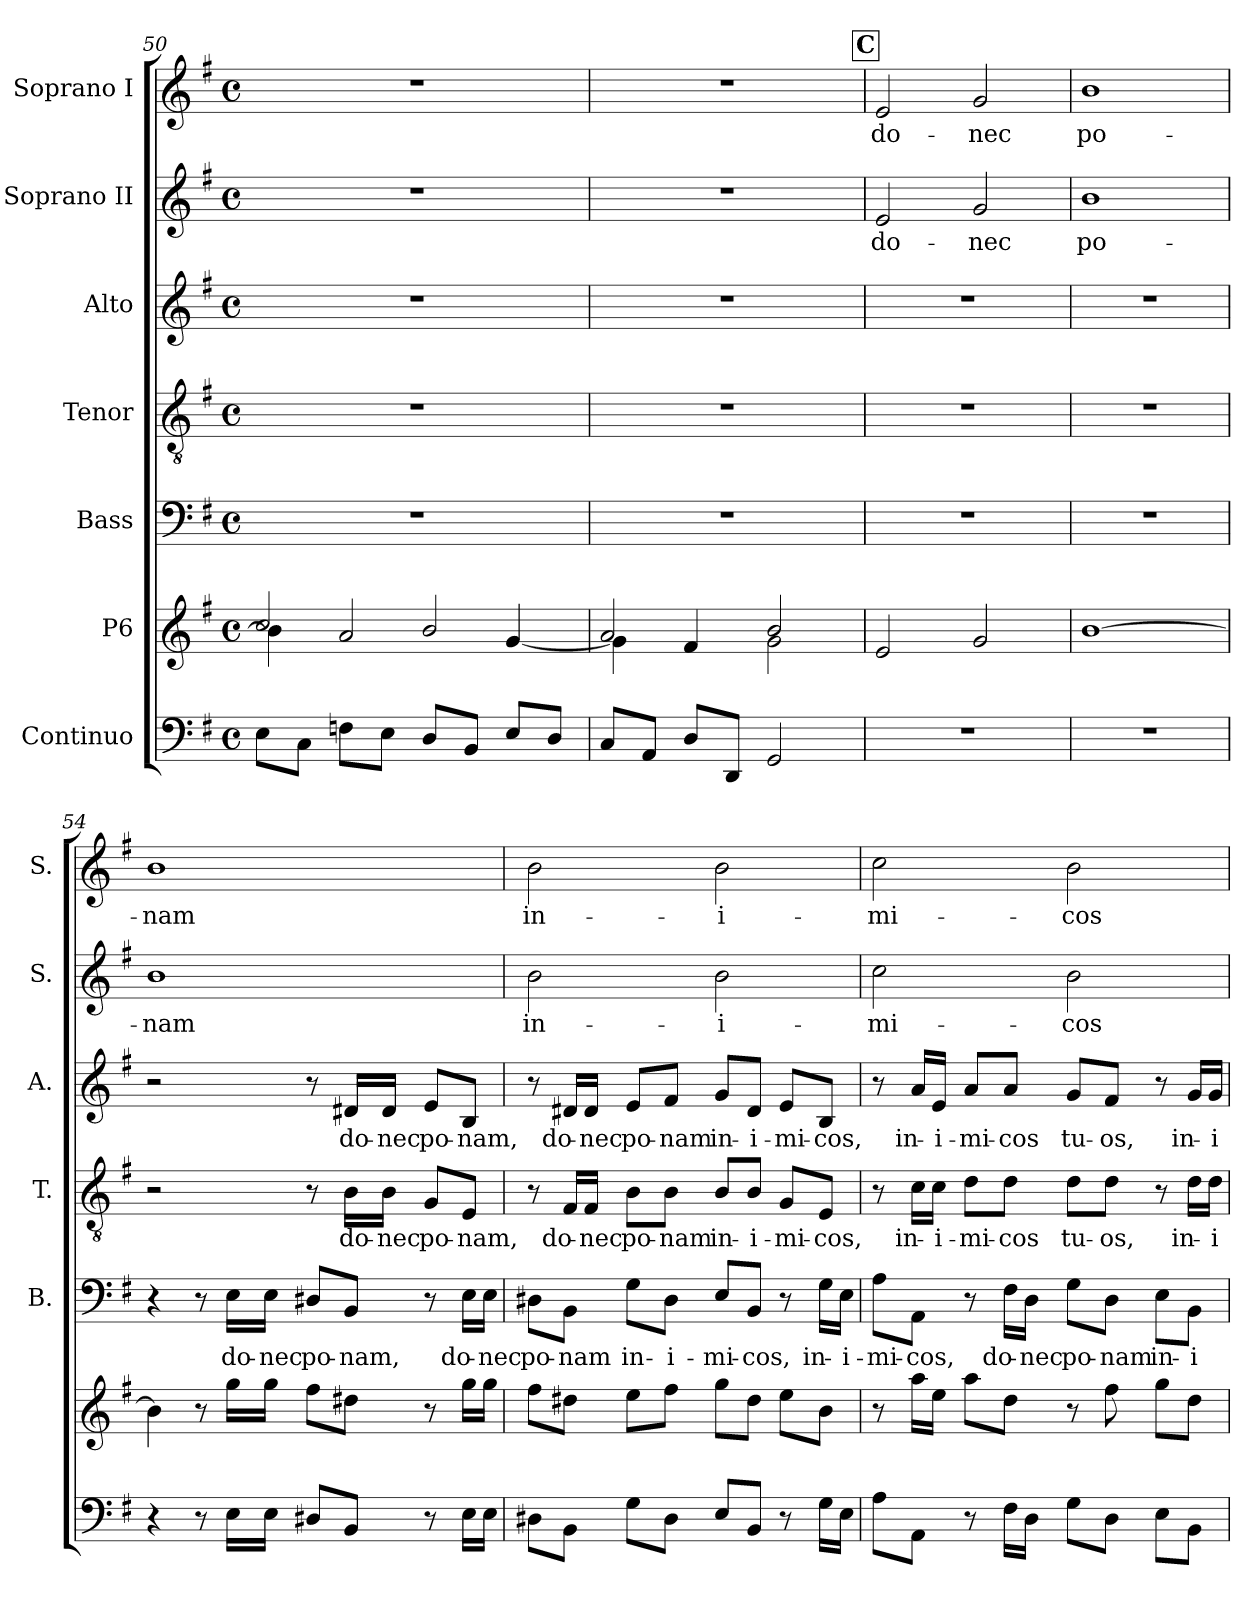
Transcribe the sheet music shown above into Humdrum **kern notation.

**kern	**kern	**kern	**text	**kern	**text	**kern	**text	**kern	**text	**kern	**text
*part7	*part6	*part5	*part5	*part4	*part4	*part3	*part3	*part2	*part2	*part1	*part1
*staff7	*staff6	*staff5	*staff5	*staff4	*staff4	*staff3	*staff3	*staff2	*staff2	*staff1	*staff1
*I"Continuo	*I"P6	*I"Bass	*	*I"Tenor	*	*I"Alto	*	*I"Soprano II	*	*I"Soprano I	*
*	*	*I'B.	*	*I'T.	*	*I'A.	*	*I'S.	*	*I'S.	*
*clefF4	*clefG2	*clefF4	*	*clefGv2	*	*clefG2	*	*clefG2	*	*clefG2	*
*	*	*	*	*ITrd7c12	*	*	*	*	*	*	*
*k[f#]	*k[f#]	*k[f#]	*	*k[f#]	*	*k[f#]	*	*k[f#]	*	*k[f#]	*
*G:	*G:	*G:	*	*G:	*	*G:	*	*G:	*	*G:	*
*M4/4	*M4/4	*M4/4	*	*M4/4	*	*M4/4	*	*M4/4	*	*M4/4	*
*met(c)	*met(c)	*met(c)	*	*met(c)	*	*met(c)	*	*met(c)	*	*met(c)	*
=50	=50	=50	=50	=50	=50	=50	=50	=50	=50	=50	=50
*	*^	*	*	*	*	*	*	*	*	*	*
8Ei\L	2cci/	4bi\]	1r	.	1r	.	1r	.	1r	.	1r	.
8Ci\J	.	.	.	.	.	.	.	.	.	.	.	.
8Fni\L	.	2ai/	.	.	.	.	.	.	.	.	.	.
8Ei\J	.	.	.	.	.	.	.	.	.	.	.	.
8Di/L	2bi/	.	.	.	.	.	.	.	.	.	.	.
8BBi/J	.	.	.	.	.	.	.	.	.	.	.	.
8Ei/L	.	[<4gi/	.	.	.	.	.	.	.	.	.	.
8Di/J	.	.	.	.	.	.	.	.	.	.	.	.
=51	=51	=51	=51	=51	=51	=51	=51	=51	=51	=51	=51	=51
8Ci/L	2ai/	4gi\]	1r	.	1r	.	1r	.	1r	.	1r	.
8AAi/J	.	.	.	.	.	.	.	.	.	.	.	.
8Di/L	.	4f#i/	.	.	.	.	.	.	.	.	.	.
8DDi/J	.	.	.	.	.	.	.	.	.	.	.	.
2GGi/	2bi/	2gi\	.	.	.	.	.	.	.	.	.	.
*	*v	*v	*	*	*	*	*	*	*	*	*	*
!!LO:REH:place=s1:B:color=#000000:enc=box:fs=13.7126:t=C
=52	=52	=52	=52	=52	=52	=52	=52	=52	=52	=52	=52
*	*^	*	*	*	*	*	*	*	*	*	*
!	!	!	!	!	!	!	!	!	!	!LO:LY:b:color=#000000	!	!
*	*v	*v	*	*	*	*	*	*	*	*	*	*
*	*^	*	*	*	*	*	*	*	*	*	*
!	!	!	!	!	!	!	!	!	!	!	!	!LO:LY:b:color=#000000
*	*v	*v	*	*	*	*	*	*	*	*	*	*
1r	2ei/	1r	.	1r	.	1r	.	2ei/	do-	2ei/	do-
!	!	!	!	!	!	!	!	!	!LO:LY:b:color=#000000	!	!
!	!	!	!	!	!	!	!	!	!	!	!LO:LY:b:color=#000000
.	2gi/	.	.	.	.	.	.	2gi/	-nec	2gi/	-nec
=53	=53	=53	=53	=53	=53	=53	=53	=53	=53	=53	=53
!	!	!	!	!	!	!	!	!	!LO:LY:b:color=#000000	!	!
!	!	!	!	!	!	!	!	!	!	!	!LO:LY:b:color=#000000
1r	[>1bi	1r	.	1r	.	1r	.	1bi	po-	1bi	po-
=54	=54	=54	=54	=54	=54	=54	=54	=54	=54	=54	=54
!	!	!	!	!	!	!	!	!	!LO:LY:b:color=#000000	!	!
!	!	!	!	!	!	!	!	!	!	!	!LO:LY:b:color=#000000
4r	4bi\]	4r	.	2r	.	2r	.	1bi	-nam	1bi	-nam
8r	8r	8r	.	.	.	.	.	.	.	.	.
!	!	!	!LO:LY:b:color=#000000	!	!	!	!	!	!	!	!
16Ei\LL	16ggi\LL	16Ei\LL	do-	.	.	.	.	.	.	.	.
!	!	!	!LO:LY:b:color=#000000	!	!	!	!	!	!	!	!
16Ei\JJ	16ggi\JJ	16Ei\JJ	-nec	.	.	.	.	.	.	.	.
!	!	!	!LO:LY:b:color=#000000	!	!	!	!	!	!	!	!
8D#Xi/L	8ff#i\L	8D#Xi/L	po-	8r	.	8r	.	.	.	.	.
!	!	!	!LO:LY:b:color=#000000	!	!	!	!	!	!	!	!
!	!	!	!	!	!LO:LY:b:color=#000000	!	!	!	!	!	!
!	!	!	!	!	!	!	!LO:LY:b:color=#000000	!	!	!	!
8BBi/J	8dd#Xi\J	8BBi/J	-nam,	16BBi\LL	do-	16d#Xi/LL	do-	.	.	.	.
!	!	!	!	!	!LO:LY:b:color=#000000	!	!	!	!	!	!
!	!	!	!	!	!	!	!LO:LY:b:color=#000000	!	!	!	!
.	.	.	.	16BBi\JJ	-nec	16d#i/JJ	-nec	.	.	.	.
!	!	!	!	!	!LO:LY:b:color=#000000	!	!	!	!	!	!
!	!	!	!	!	!	!	!LO:LY:b:color=#000000	!	!	!	!
8r	8r	8r	.	8GGi/L	po-	8ei/L	po-	.	.	.	.
!	!	!	!LO:LY:b:color=#000000	!	!	!	!	!	!	!	!
!	!	!	!	!	!LO:LY:b:color=#000000	!	!	!	!	!	!
!	!	!	!	!	!	!	!LO:LY:b:color=#000000	!	!	!	!
16Ei\LL	16ggi\LL	16Ei\LL	do-	8EEi/J	-nam,	8Bi/J	-nam,	.	.	.	.
!	!	!	!LO:LY:b:color=#000000	!	!	!	!	!	!	!	!
16Ei\JJ	16ggi\JJ	16Ei\JJ	-nec	.	.	.	.	.	.	.	.
!!LO:LB:g=z
=55	=55	=55	=55	=55	=55	=55	=55	=55	=55	=55	=55
!	!	!	!LO:LY:b:color=#000000	!	!	!	!	!	!	!	!
!	!	!	!	!	!	!	!	!	!LO:LY:b:color=#000000	!	!
!	!	!	!	!	!	!	!	!	!	!	!LO:LY:b:color=#000000
8D#Xi\L	8ff#i\L	8D#Xi\L	po-	8r	.	8r	.	2bi\	in-	2bi\	in-
!	!	!	!LO:LY:b:color=#000000	!	!	!	!	!	!	!	!
!	!	!	!	!	!LO:LY:b:color=#000000	!	!	!	!	!	!
!	!	!	!	!	!	!	!LO:LY:b:color=#000000	!	!	!	!
8BBi\J	8dd#Xi\J	8BBi\J	-nam	16FF#i/LL	do-	16d#Xi/LL	do-	.	.	.	.
!	!	!	!	!	!LO:LY:b:color=#000000	!	!	!	!	!	!
!	!	!	!	!	!	!	!LO:LY:b:color=#000000	!	!	!	!
.	.	.	.	16FF#i/JJ	-nec	16d#i/JJ	-nec	.	.	.	.
!	!	!	!LO:LY:b:color=#000000	!	!	!	!	!	!	!	!
!	!	!	!	!	!LO:LY:b:color=#000000	!	!	!	!	!	!
!	!	!	!	!	!	!	!LO:LY:b:color=#000000	!	!	!	!
8Gi\L	8eei\L	8Gi\L	in-	8BBi\L	po-	8ei/L	po-	.	.	.	.
!	!	!	!LO:LY:b:color=#000000	!	!	!	!	!	!	!	!
!	!	!	!	!	!LO:LY:b:color=#000000	!	!	!	!	!	!
!	!	!	!	!	!	!	!LO:LY:b:color=#000000	!	!	!	!
8D#i\J	8ff#i\J	8D#i\J	-i-	8BBi\J	-nam	8f#i/J	-nam	.	.	.	.
!	!	!	!LO:LY:b:color=#000000	!	!	!	!	!	!	!	!
!	!	!	!	!	!LO:LY:b:color=#000000	!	!	!	!	!	!
!	!	!	!	!	!	!	!LO:LY:b:color=#000000	!	!	!	!
!	!	!	!	!	!	!	!	!	!LO:LY:b:color=#000000	!	!
!	!	!	!	!	!	!	!	!	!	!	!LO:LY:b:color=#000000
8Ei/L	8ggi\L	8Ei/L	-mi-	8BBi/L	in-	8gi/L	in-	2bi\	-i-	2bi\	-i-
!	!	!	!LO:LY:b:color=#000000	!	!	!	!	!	!	!	!
!	!	!	!	!	!LO:LY:b:color=#000000	!	!	!	!	!	!
!	!	!	!	!	!	!	!LO:LY:b:color=#000000	!	!	!	!
8BBi/J	8dd#i\J	8BBi/J	-cos,	8BBi/J	-i-	8d#i/J	-i-	.	.	.	.
!	!	!	!	!	!LO:LY:b:color=#000000	!	!	!	!	!	!
!	!	!	!	!	!	!	!LO:LY:b:color=#000000	!	!	!	!
8r	8eei\L	8r	.	8GGi/L	-mi-	8ei/L	-mi-	.	.	.	.
!	!	!	!LO:LY:b:color=#000000	!	!	!	!	!	!	!	!
!	!	!	!	!	!LO:LY:b:color=#000000	!	!	!	!	!	!
!	!	!	!	!	!	!	!LO:LY:b:color=#000000	!	!	!	!
16Gi\LL	8bi\J	16Gi\LL	in-	8EEi/J	-cos,	8Bi/J	-cos,	.	.	.	.
!	!	!	!LO:LY:b:color=#000000	!	!	!	!	!	!	!	!
16Ei\JJ	.	16Ei\JJ	-i-	.	.	.	.	.	.	.	.
=56	=56	=56	=56	=56	=56	=56	=56	=56	=56	=56	=56
!	!	!	!LO:LY:b:color=#000000	!	!	!	!	!	!	!	!
!	!	!	!	!	!	!	!	!	!LO:LY:b:color=#000000	!	!
!	!	!	!	!	!	!	!	!	!	!	!LO:LY:b:color=#000000
8Ai\L	8r	8Ai\L	-mi-	8r	.	8r	.	2cci\	-mi-	2cci\	-mi-
!	!	!	!LO:LY:b:color=#000000	!	!	!	!	!	!	!	!
!	!	!	!	!	!LO:LY:b:color=#000000	!	!	!	!	!	!
!	!	!	!	!	!	!	!LO:LY:b:color=#000000	!	!	!	!
8AAi\J	16aai\LL	8AAi\J	-cos,	16Ci\LL	in-	16ai/LL	in-	.	.	.	.
!	!	!	!	!	!LO:LY:b:color=#000000	!	!	!	!	!	!
!	!	!	!	!	!	!	!LO:LY:b:color=#000000	!	!	!	!
.	16eei\JJ	.	.	16Ci\JJ	-i-	16ei/JJ	-i-	.	.	.	.
!	!	!	!	!	!LO:LY:b:color=#000000	!	!	!	!	!	!
!	!	!	!	!	!	!	!LO:LY:b:color=#000000	!	!	!	!
8r	8aai\L	8r	.	8Di\L	-mi-	8ai/L	-mi-	.	.	.	.
!	!	!	!LO:LY:b:color=#000000	!	!	!	!	!	!	!	!
!	!	!	!	!	!LO:LY:b:color=#000000	!	!	!	!	!	!
!	!	!	!	!	!	!	!LO:LY:b:color=#000000	!	!	!	!
16F#i\LL	8ddi\J	16F#i\LL	do-	8Di\J	-cos	8ai/J	-cos	.	.	.	.
!	!	!	!LO:LY:b:color=#000000	!	!	!	!	!	!	!	!
16Di\JJ	.	16Di\JJ	-nec	.	.	.	.	.	.	.	.
!	!	!	!LO:LY:b:color=#000000	!	!	!	!	!	!	!	!
!	!	!	!	!	!LO:LY:b:color=#000000	!	!	!	!	!	!
!	!	!	!	!	!	!	!LO:LY:b:color=#000000	!	!	!	!
!	!	!	!	!	!	!	!	!	!LO:LY:b:color=#000000	!	!
!	!	!	!	!	!	!	!	!	!	!	!LO:LY:b:color=#000000
8Gi\L	8r	8Gi\L	po-	8Di\L	tu-	8gi/L	tu-	2bi\	-cos	2bi\	-cos
!	!	!	!LO:LY:b:color=#000000	!	!	!	!	!	!	!	!
!	!	!	!	!	!LO:LY:b:color=#000000	!	!	!	!	!	!
!	!	!	!	!	!	!	!LO:LY:b:color=#000000	!	!	!	!
8Di\J	8ff#i\	8Di\J	-nam	8Di\J	-os,	8f#i/J	-os,	.	.	.	.
!	!	!	!LO:LY:b:color=#000000	!	!	!	!	!	!	!	!
8Ei\L	8ggi\L	8Ei\L	in-	8r	.	8r	.	.	.	.	.
!	!	!	!LO:LY:b:color=#000000	!	!	!	!	!	!	!	!
!	!	!	!	!	!LO:LY:b:color=#000000	!	!	!	!	!	!
!	!	!	!	!	!	!	!LO:LY:b:color=#000000	!	!	!	!
8BBi\J	8ddi\J	8BBi\J	-i-	16Di\LL	in-	16gi/LL	in-	.	.	.	.
!	!	!	!	!	!LO:LY:b:color=#000000	!	!	!	!	!	!
!	!	!	!	!	!	!	!LO:LY:b:color=#000000	!	!	!	!
.	.	.	.	16Di\JJ	-i-	16gi/JJ	-i-	.	.	.	.
=	=	=	=	=	=	=	=	=	=	=	=
*-	*-	*-	*-	*-	*-	*-	*-	*-	*-	*-	*-
